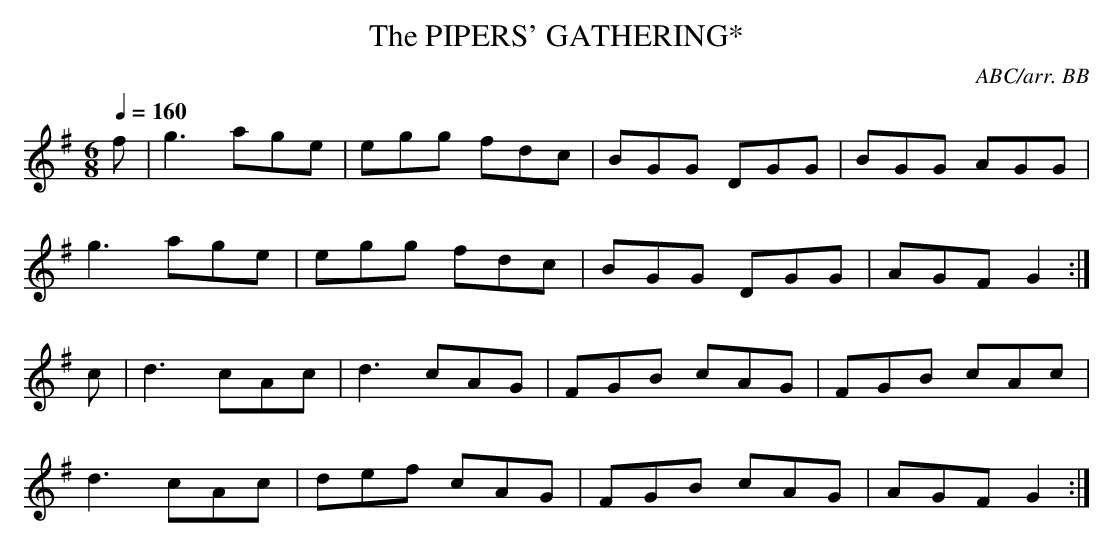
X:1
T:PIPERS' GATHERING*, The
C:ABC/arr. BB
Y:"not too quick"
L:1/8
M:6/8
Q:1/4=160
K:G % source key = A
f|g3 age|egg fdc|BGG DGG|BGG AGG|
g3 age|egg fdc|BGG DGG|AGF G2 :|
c|d3 cAc|d3 cAG|FGB cAG|FGB cAc|
d3 cAc|def cAG|FGB cAG|AGF G2 :|
